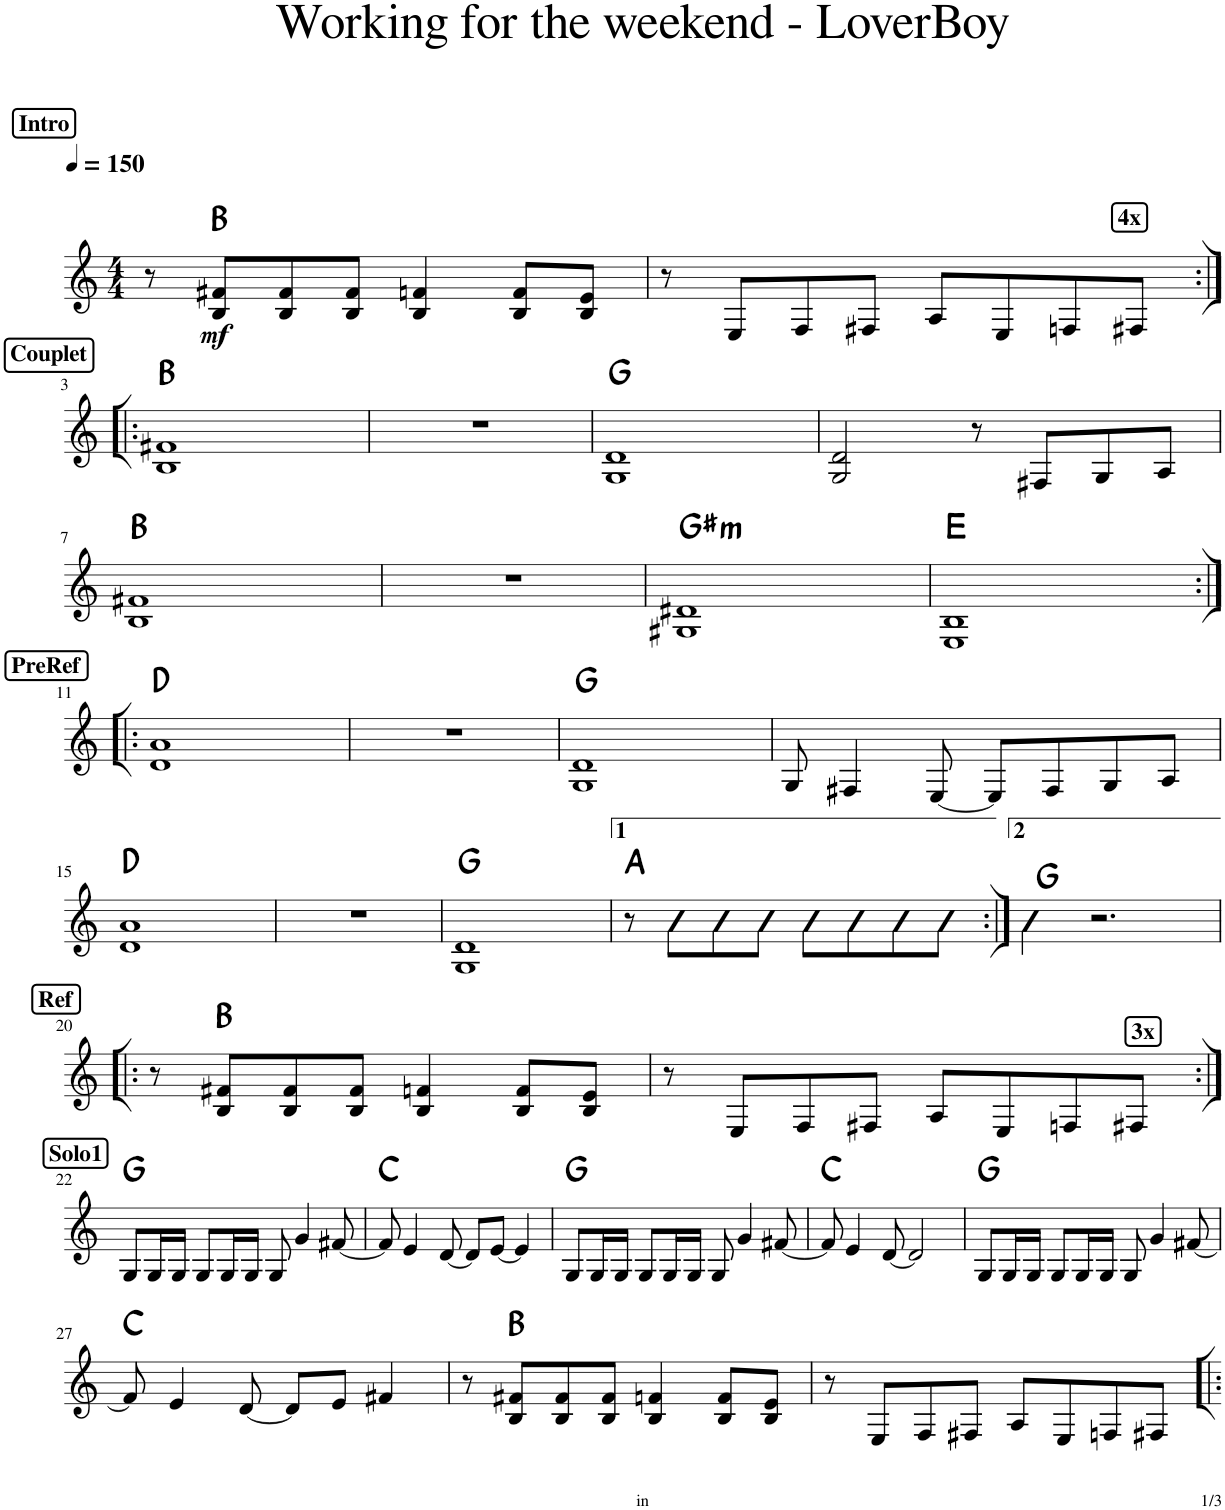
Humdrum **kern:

**kern	**dynam	**harte
*part1	*part1	*part1
*staff1	*staff1	*
*I"Guitare	*	*
*I'Guit.	*	*
*clefG2	*	*
*Trd7c12	*	*
*k[]	*	*
*M4/4	*	*
*MM150	*	*
!!LO:REH:place=s1:a:B:cj:fs=11:t=Intro
=1	=1	=1
8r	.	.
!	!LO:DY:b	!
8B/ 8f#X/L	mf	B:maj
8B/ 8f#/	.	.
8B/ 8f#/J	.	.
4B/ 4fn/	.	.
8B/ 8f/L	.	.
8B/ 8e/J	.	.
!!LO:REH:place=s1:a:B:cj:fs=11:t=4x:qo=3.5
=2	=2	=2
8r	.	.
8E/L	.	.
8F/	.	.
8F#X/J	.	.
8A/L	.	.
8E/	.	.
8Fn/	.	.
8F#X/J	.	.
!!LO:LB:g=z
!!LO:REH:place=s1:a:B:cj:fs=11:t=Couplet
=3:|!|:	=3:|!|:	=3:|!|:
1B 1f#X	.	B:maj
=4	=4	=4
1r	.	.
=5	=5	=5
1G 1d	.	G:maj
=6	=6	=6
2G/ 2d/	.	.
8r	.	.
8F#X/L	.	.
8G/	.	.
8A/J	.	.
!!LO:LB:g=z
=7	=7	=7
1B 1f#X	.	B:maj
=8	=8	=8
1r	.	.
=9	=9	=9
!	!	!LO:H:kt=m
1G#X 1d#X	.	G#:min
=10	=10	=10
1E 1B	.	E:maj
!!LO:LB:g=z
!!LO:REH:place=s1:a:B:cj:fs=11:t=PreRef
=11:|!|:	=11:|!|:	=11:|!|:
1d 1a	.	D:maj
=12	=12	=12
1r	.	.
=13	=13	=13
1G 1d	.	G:maj
=14	=14	=14
8G/	.	.
4F#X/	.	.
[8E/	.	.
8E/L]	.	.
8F#/	.	.
8G/	.	.
8A/J	.	.
!!LO:LB:g=z
=15	=15	=15
1d 1a	.	D:maj
=16	=16	=16
1r	.	.
=17	=17	=17
1G 1d	.	G:maj
=18	=18	=18
8r	.	A:maj
8a\L	.	.
8a\	.	.
8a\J	.	.
8a\L	.	.
8a\	.	.
8a\	.	.
8a\J	.	.
=19:|!	=19:|!	=19:|!
4G\ 4d\	.	G:maj
2.r	.	.
!!LO:LB:g=z
!!LO:REH:place=s1:a:B:cj:fs=11:t=Ref
=20!|:	=20!|:	=20!|:
8r	.	.
8B/ 8f#X/L	.	B:maj
8B/ 8f#/	.	.
8B/ 8f#/J	.	.
4B/ 4fn/	.	.
8B/ 8f/L	.	.
8B/ 8e/J	.	.
!!LO:REH:place=s1:a:B:cj:fs=11:t=3x:qo=3.5
=21	=21	=21
8r	.	.
8E/L	.	.
8F/	.	.
8F#X/J	.	.
8A/L	.	.
8E/	.	.
8Fn/	.	.
8F#X/J	.	.
!!LO:LB:g=z
!!LO:REH:place=s1:a:B:cj:fs=11:t=Solo1
=22:|!	=22:|!	=22:|!
8G/L	.	G:maj
16G/L	.	.
16G/JJ	.	.
8G/L	.	.
16G/L	.	.
16G/JJ	.	.
8G/	.	.
4g/	.	.
[8f#X/	.	.
=23	=23	=23
8f#/]	.	C:maj
4e/	.	.
[8d/	.	.
8d/L]	.	.
[8e/J	.	.
4e/]	.	.
=24	=24	=24
8G/L	.	G:maj
16G/L	.	.
16G/JJ	.	.
8G/L	.	.
16G/L	.	.
16G/JJ	.	.
8G/	.	.
4g/	.	.
[8f#X/	.	.
=25	=25	=25
8f#/]	.	C:maj
4e/	.	.
[8d/	.	.
2d/]	.	.
=26	=26	=26
8G/L	.	G:maj
16G/L	.	.
16G/JJ	.	.
8G/L	.	.
16G/L	.	.
16G/JJ	.	.
8G/	.	.
4g/	.	.
[8f#X/	.	.
!!LO:LB:g=z
=27	=27	=27
8f#/]	.	C:maj
4e/	.	.
[8d/	.	.
8d/L]	.	.
8e/J	.	.
4f#X/	.	.
=28	=28	=28
8r	.	.
8B/ 8f#X/L	.	B:maj
8B/ 8f#/	.	.
8B/ 8f#/J	.	.
4B/ 4fn/	.	.
8B/ 8f/L	.	.
8B/ 8e/J	.	.
=29	=29	=29
8r	.	.
8E/L	.	.
8F/	.	.
8F#X/J	.	.
8A/L	.	.
8E/	.	.
8Fn/	.	.
8F#X/J	.	.
=	=	=
*-	*-	*-
